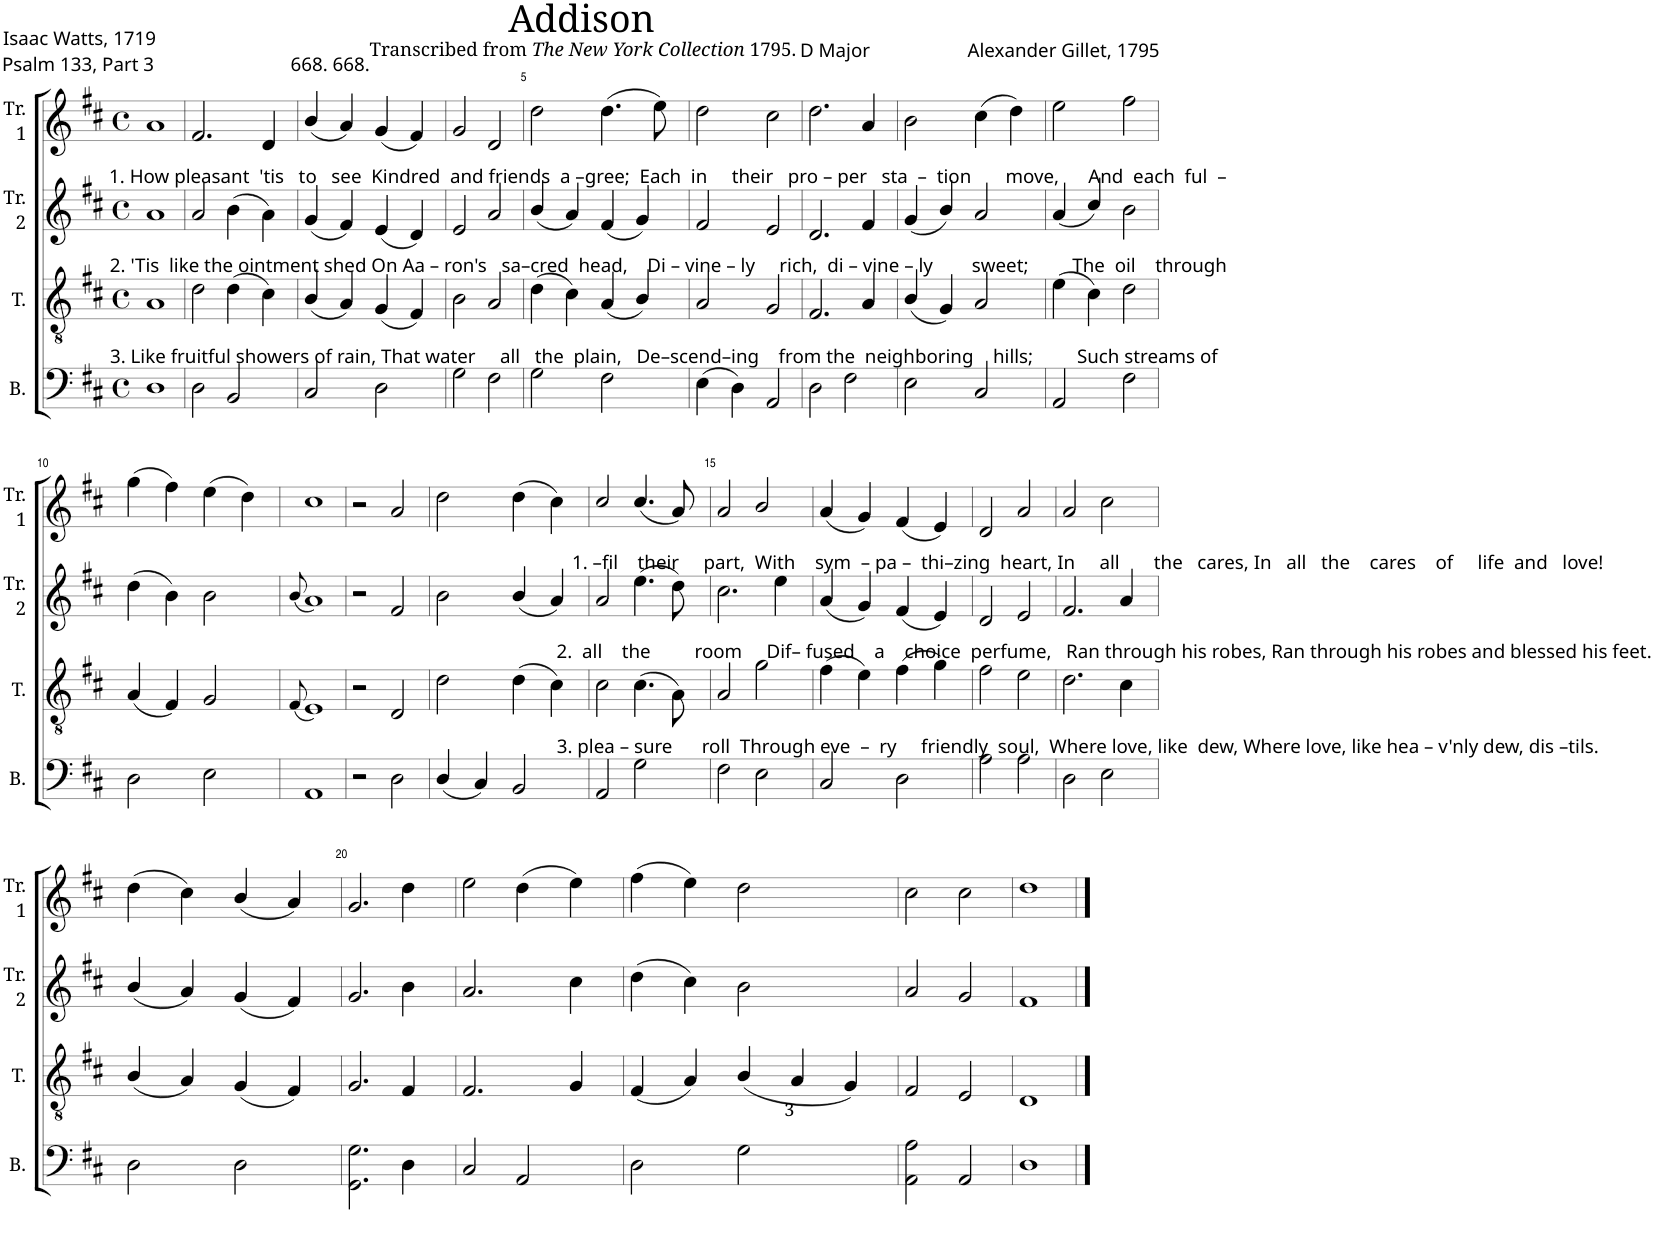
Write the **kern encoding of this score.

**kern	**kern	**kern	**kern
*part4	*part3	*part2	*part1
*staff4	*staff3	*staff2	*staff1
*I"B.	*I"T.	*I"Tr. 2	*I"Tr. 1
*I'B.	*I'T.	*I'Tr. 2	*I'Tr. 1
*clefF4	*clefGv2	*clefG2	*clefG2
*k[f#c#]	*k[f#c#]	*k[f#c#]	*k[f#c#]
*M4/4	*M4/4	*M4/4	*M4/4
*met(c)	*met(c)	*met(c)	*met(c)
=1	=1	=1	=1
!	!	!	!LO:TX:b:t=1. How pleasant  'tis   to   see  Kindred  and friends  a –gree;  Each  in     their   pro – per   sta  –  tion       move,      And  each  ful  –
!	!	!LO:TX:b:t=2. 'Tis  like the ointment shed On Aa – ron's   sa–cred  head,    Di – vine – ly     rich,  di – vine – ly        sweet;         The  oil    through	!
!	!LO:TX:b:t=3. Like fruitful showers of rain, That water     all   the  plain,   De–scend–ing    from the  neighboring    hills;         Such streams of	!	!
1D	1A	1a	1a
=2	=2	=2	=2
2D\	2d\	2a/	2.f#/
2BB/	(4d\	(4b\	.
.	4c#\)	4a\)	4d/
=3	=3	=3	=3
2C#/	(4B/	(4g/	(4b/
.	4A/)	4f#/)	4a/)
2D\	(4G/	(4e/	(4g/
.	4F#/)	4d/)	4f#/)
=4	=4	=4	=4
2G\	2B\	2e/	2g/
2F#\	2A/	2a/	2d/
=5	=5	=5	=5
2G\	(4d\	(4b/	2dd\
.	4c#\)	4a/)	.
2F#\	(4A/	(4f#/	(4.dd\
.	4B/)	4g/)	.
.	.	.	8ee\)
=6	=6	=6	=6
(4E\	2A/	2f#/	2dd\
4D\)	.	.	.
2AA/	2G/	2e/	2cc#\
=7	=7	=7	=7
2D\	2.F#/	2.d/	2.dd\
2F#\	.	.	.
.	4A/	4f#/	4a/
=8	=8	=8	=8
2E\	(4B/	(4g/	2b\
.	4G/)	4b/)	.
2C#/	2A/	2a/	(4cc#\
.	.	.	4dd\)
=9	=9	=9	=9
2AA/	(4e\	(4a/	2ee\
.	4c#\)	4cc#/)	.
2F#\	2d\	2b\	2ff#\
!!LO:LB:g=z
=10	=10	=10	=10
2D\	(4A/	(4dd\	(4gg\
.	4F#/)	4b\)	4ff#\)
2E\	2G/	2b\	(4ee\
.	.	.	4dd\)
=11	=11	=11	=11
.	(8qF#/	(8qb/	.
1AA	1E)	1a)	1cc#
=12	=12	=12	=12
2r	2r	2r	2r
2D\	2D/	2f#/	2a/
=13	=13	=13	=13
(4D/	2d\	2b\	2dd\
4C#/)	.	.	.
2BB/	(4d\	(4b/	(4dd\
.	4c#\)	4a/)	4cc#\)
=14	=14	=14	=14
!	!	!	!LO:TX:b:t=1. –fil    their     part,  With    sym  – pa –  thi–zing  heart, In     all       the   cares, In   all   the    cares    of     life  and   love!
!	!	!LO:TX:b:t=2.  all    the         room     Dif– fused    a    choice  perfume,   Ran through his robes, Ran through his robes and blessed his feet.	!
!	!LO:TX:b:t=3. plea – sure      roll  Through eve  –  ry     friendly  soul,  Where love, like  dew, Where love, like hea – v'nly dew, dis –tils.	!	!
2AA/	2c#\	2a/	2cc#/
2G\	(4.c#\	(4.ee\	(4.cc#/
.	8A\)	8dd\)	8a/)
=15	=15	=15	=15
2F#\	2A/	2.cc#\	2a/
2E\	2g\	.	2b/
.	.	4ee\	.
=16	=16	=16	=16
2C#/	(4f#\	(4a/	(4a/
.	4e\)	4g/)	4g/)
2D\	(4f#\	(4f#/	(4f#/
.	4g\)	4e/)	4e/)
=17	=17	=17	=17
2A\	2f#\	2d/	2d/
2A\	2e\	2e/	2a/
=18	=18	=18	=18
2D\	2.d\	2.f#/	2a/
2E\	.	.	2cc#\
.	4c#\	4a/	.
!!LO:LB:g=z
=19	=19	=19	=19
2D\	(4B/	(4b/	(4dd\
.	4A/)	4a/)	4cc#\)
2D\	(4G/	(4g/	(4b/
.	4F#/)	4f#/)	4a/)
=20	=20	=20	=20
2.GG\ 2.G\	2.G/	2.g/	2.g/
4D\	4F#/	4b\	4dd\
=21	=21	=21	=21
2C#/	2.F#/	2.a/	2ee\
2AA/	.	.	(4dd\
.	4G/	4cc#\	4ee\)
=22	=22	=22	=22
2D\	(4F#/	(4dd\	(4ff#\
.	4A/)	4cc#\)	4ee\)
*	*Xbrackettup	*	*
2G\	(6B/	2b\	2dd\
.	6A/	.	.
.	6G/)	.	.
=23	=23	=23	=23
2AA\ 2A\	2F#/	2a/	2cc#\
2AA/	2E/	2g/	2cc#\
=24	=24	=24	=24
1D	1D	1f#	1dd
==	==	==	==
*-	*-	*-	*-
